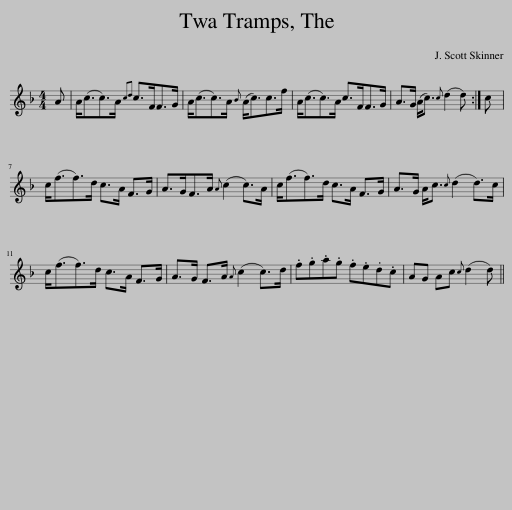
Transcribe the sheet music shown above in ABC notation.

X:1
L:1/8
M:4/4
I:linebreak $
K:F
V:1 treble
V:1
 A | A<(cc>)A{cd} c>FF>G | A<(cc>)A{B} (A<c)c>f | A<(cc>)A c>FF>G | A>G (A<c){c} (d2 d) :| %5
 c |$ c<(ff>)d c>A F>G | A>GF>A{A} (c2 c>)A | c<(ff>)d c>A F>G | A>G A<c{c} (d2 d>)c |$ %10
 c<(ff>)d c>A F>G | A>G F>A{A} (c2 c>)d | .f.g.a.g .f.e.d.c | AG Ac{c} (d2 d) || %14
